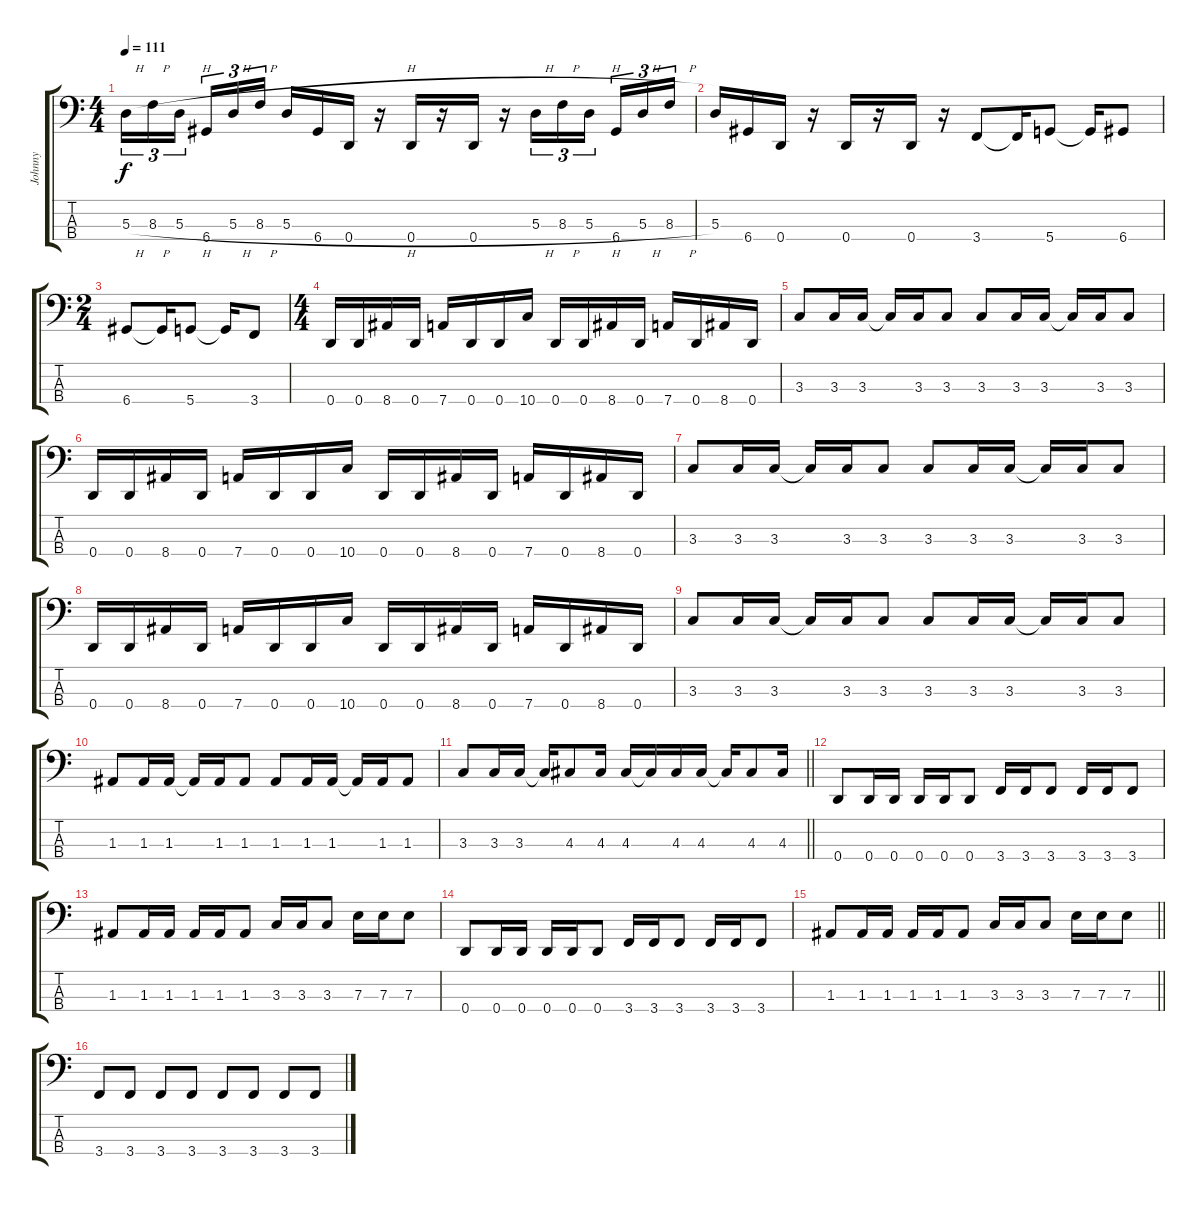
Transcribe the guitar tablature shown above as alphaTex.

\track ("Johnny" "Johnny") {instrument electricbassfinger}
\staff {score tabs}
\tuning (G2 D2 A1 D1) {hide}
\ts (4 4)
\tempo 111
\clef f4
\ks c
5.3{h}.16{tu (3 2) dy f} 8.3{h}.16{tu (3 2)} 5.3{h}.16{tu (3 2) beam splitsecondary} 6.4.16{tu (3 2)} 5.3{h}.16{tu (3 2)} 8.3{h}.16{tu (3 2)} 5.3{h}.16 6.4.16 0.4.16 r.16 0.4.16 r.16 0.4.16 r.16 5.3{h}.16{tu (3 2)} 8.3{h}.16{tu (3 2)} 5.3{h}.16{tu (3 2) beam splitsecondary} 6.4.16{tu (3 2)} 5.3{h}.16{tu (3 2)} 8.3{h}.16{tu (3 2)} |
5.3.16 6.4.16 0.4.16 r.16 0.4.16 r.16 0.4.16 r.16 3.4.8 3.4{t}.16 5.4.8 5.4{t}.16 6.4.8 |
\ts (2 4)
6.4.8 6.4{t}.16 5.4.8 5.4{t}.16 3.4.8 |
\ts (4 4)
0.4.16 0.4.16 8.4.16 0.4.16 7.4.16 0.4.16 0.4.16 10.4.16 0.4.16 0.4.16 8.4.16 0.4.16 7.4.16 0.4.16 8.4.16 0.4.16 |
3.3.8 3.3.16 3.3.16 3.3{t}.16 3.3.16 3.3.8 3.3.8 3.3.16 3.3.16 3.3{t}.16 3.3.16 3.3.8 |
0.4.16 0.4.16 8.4.16 0.4.16 7.4.16 0.4.16 0.4.16 10.4.16 0.4.16 0.4.16 8.4.16 0.4.16 7.4.16 0.4.16 8.4.16 0.4.16 |
3.3.8 3.3.16 3.3.16 3.3{t}.16 3.3.16 3.3.8 3.3.8 3.3.16 3.3.16 3.3{t}.16 3.3.16 3.3.8 |
0.4.16 0.4.16 8.4.16 0.4.16 7.4.16 0.4.16 0.4.16 10.4.16 0.4.16 0.4.16 8.4.16 0.4.16 7.4.16 0.4.16 8.4.16 0.4.16 |
3.3.8 3.3.16 3.3.16 3.3{t}.16 3.3.16 3.3.8 3.3.8 3.3.16 3.3.16 3.3{t}.16 3.3.16 3.3.8 |
1.3.8 1.3.16 1.3.16 1.3{t}.16 1.3.16 1.3.8 1.3.8 1.3.16 1.3.16 1.3{t}.16 1.3.16 1.3.8 |
\barLineRight lightlight
3.3.8 3.3.16 3.3.16 3.3{t}.16 4.3.8 4.3.16 4.3.16 4.3{t}.16 4.3.16 4.3.16 4.3{t}.16 4.3.8 4.3.16 |
0.4.8 0.4.16 0.4.16 0.4.16 0.4.16 0.4.8 3.4.16 3.4.16 3.4.8 3.4.16 3.4.16 3.4.8 |
1.3.8 1.3.16 1.3.16 1.3.16 1.3.16 1.3.8 3.3.16 3.3.16 3.3.8 7.3.16 7.3.16 7.3.8 |
0.4.8 0.4.16 0.4.16 0.4.16 0.4.16 0.4.8 3.4.16 3.4.16 3.4.8 3.4.16 3.4.16 3.4.8 |
\barLineRight lightlight
1.3.8 1.3.16 1.3.16 1.3.16 1.3.16 1.3.8 3.3.16 3.3.16 3.3.8 7.3.16 7.3.16 7.3.8 |
3.4.8 3.4.8 3.4.8 3.4.8 3.4.8 3.4.8 3.4.8 3.4.8
